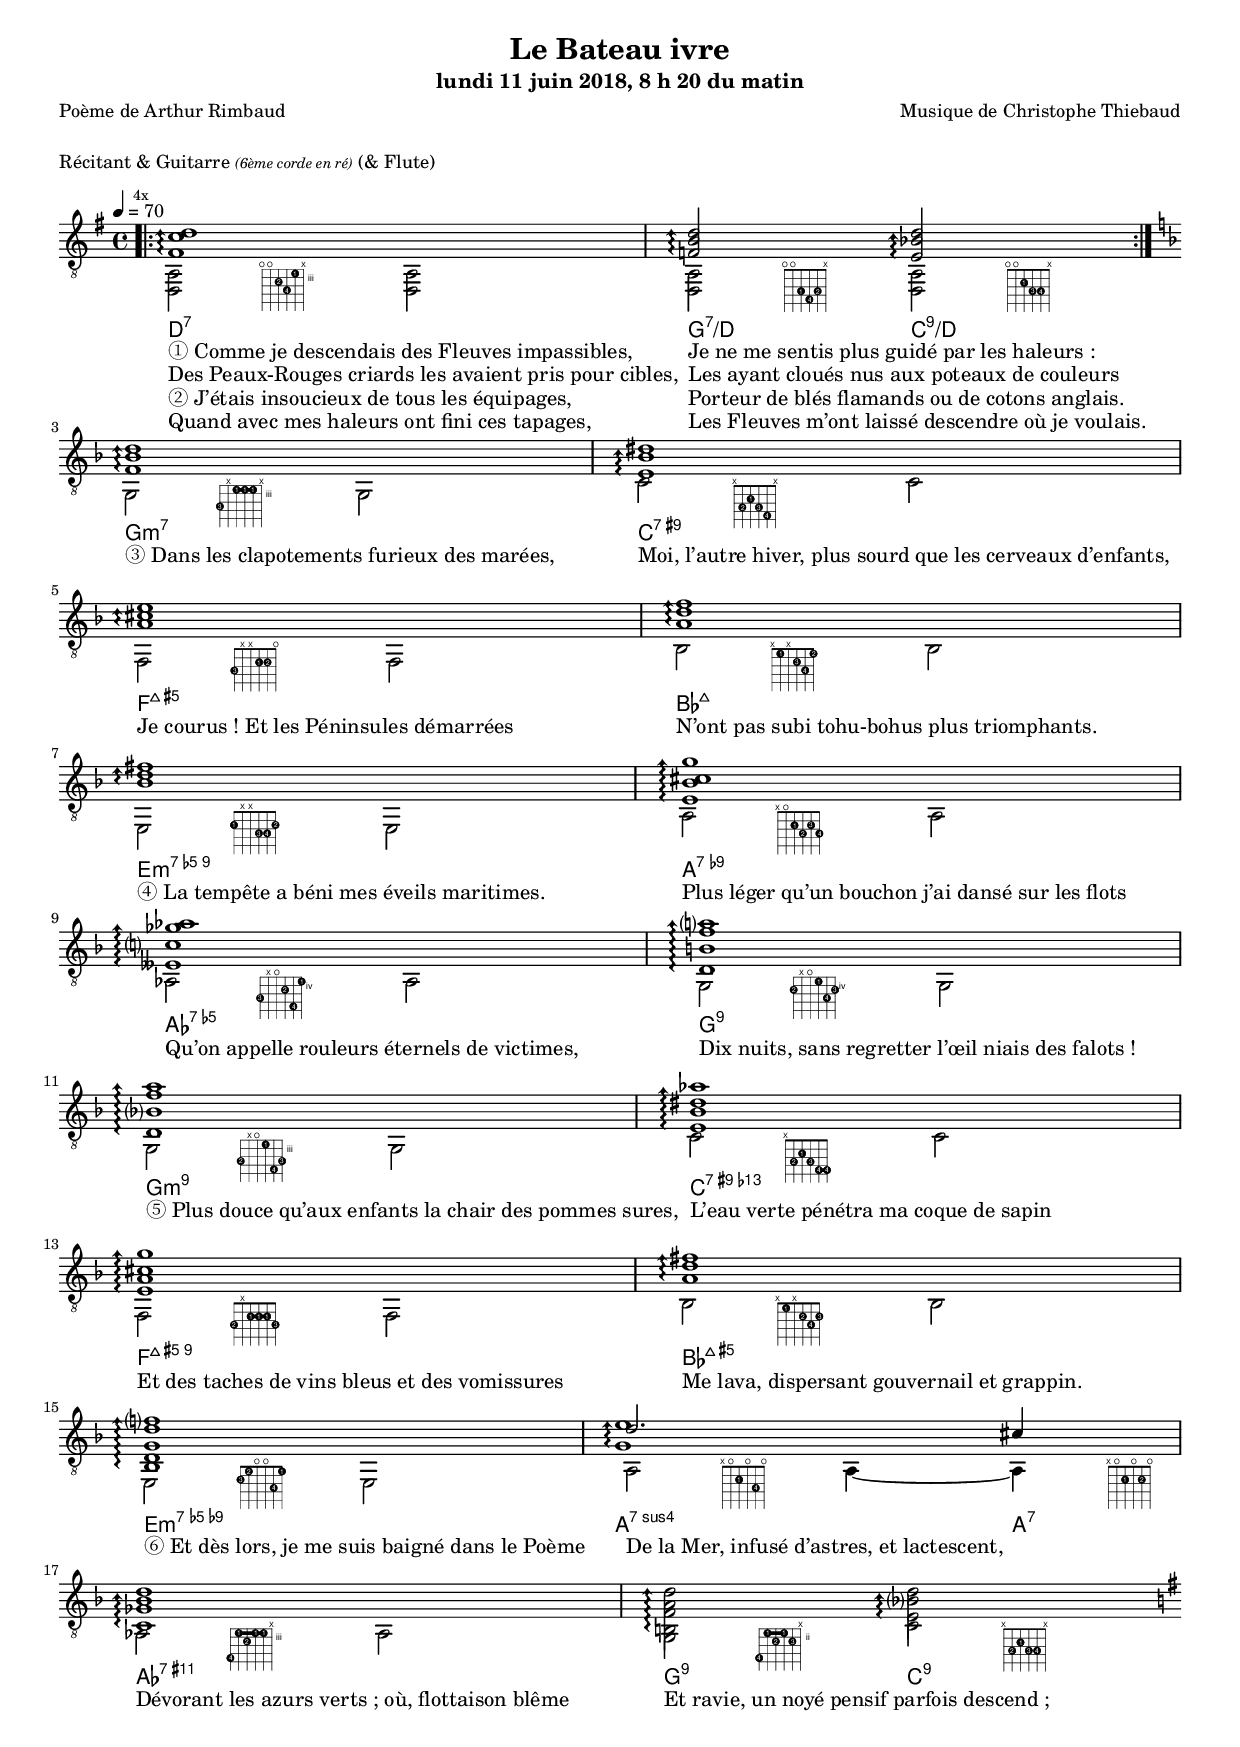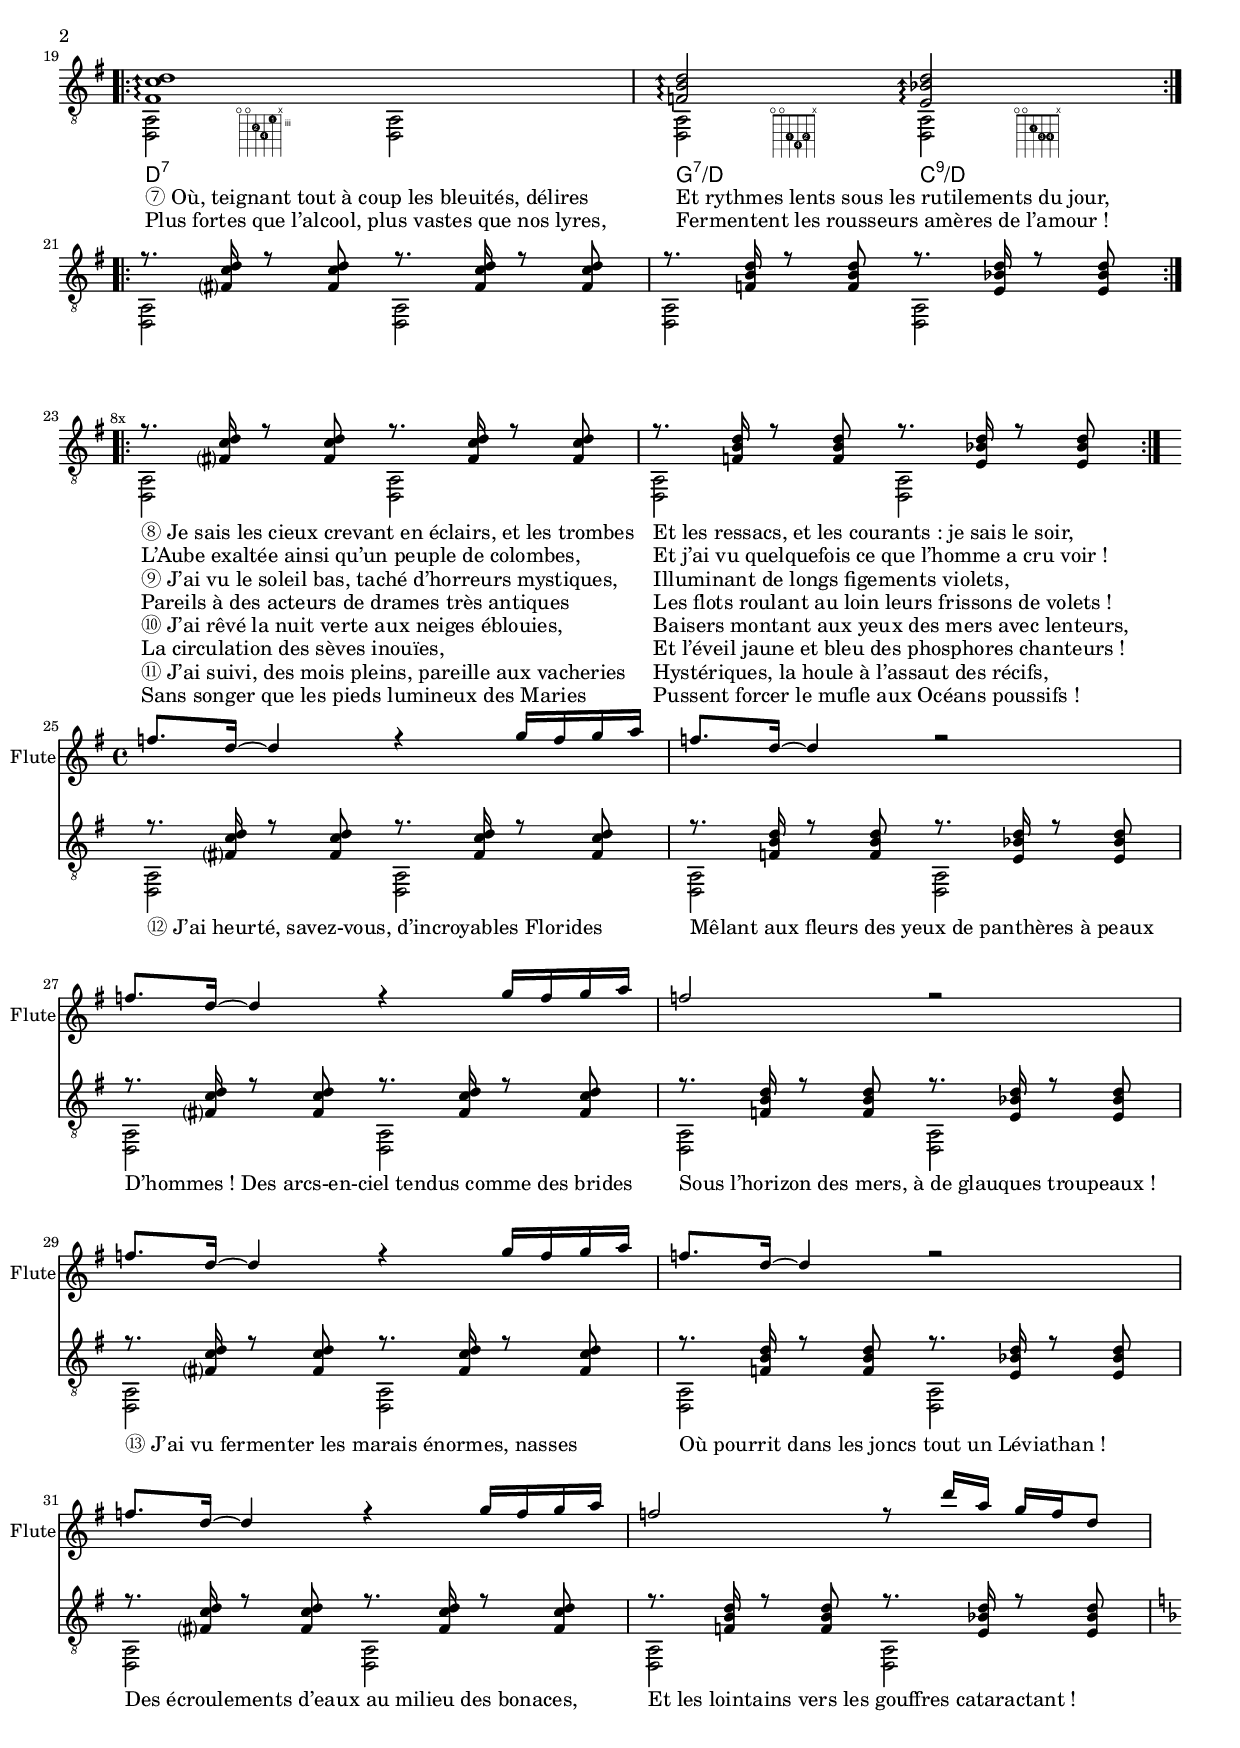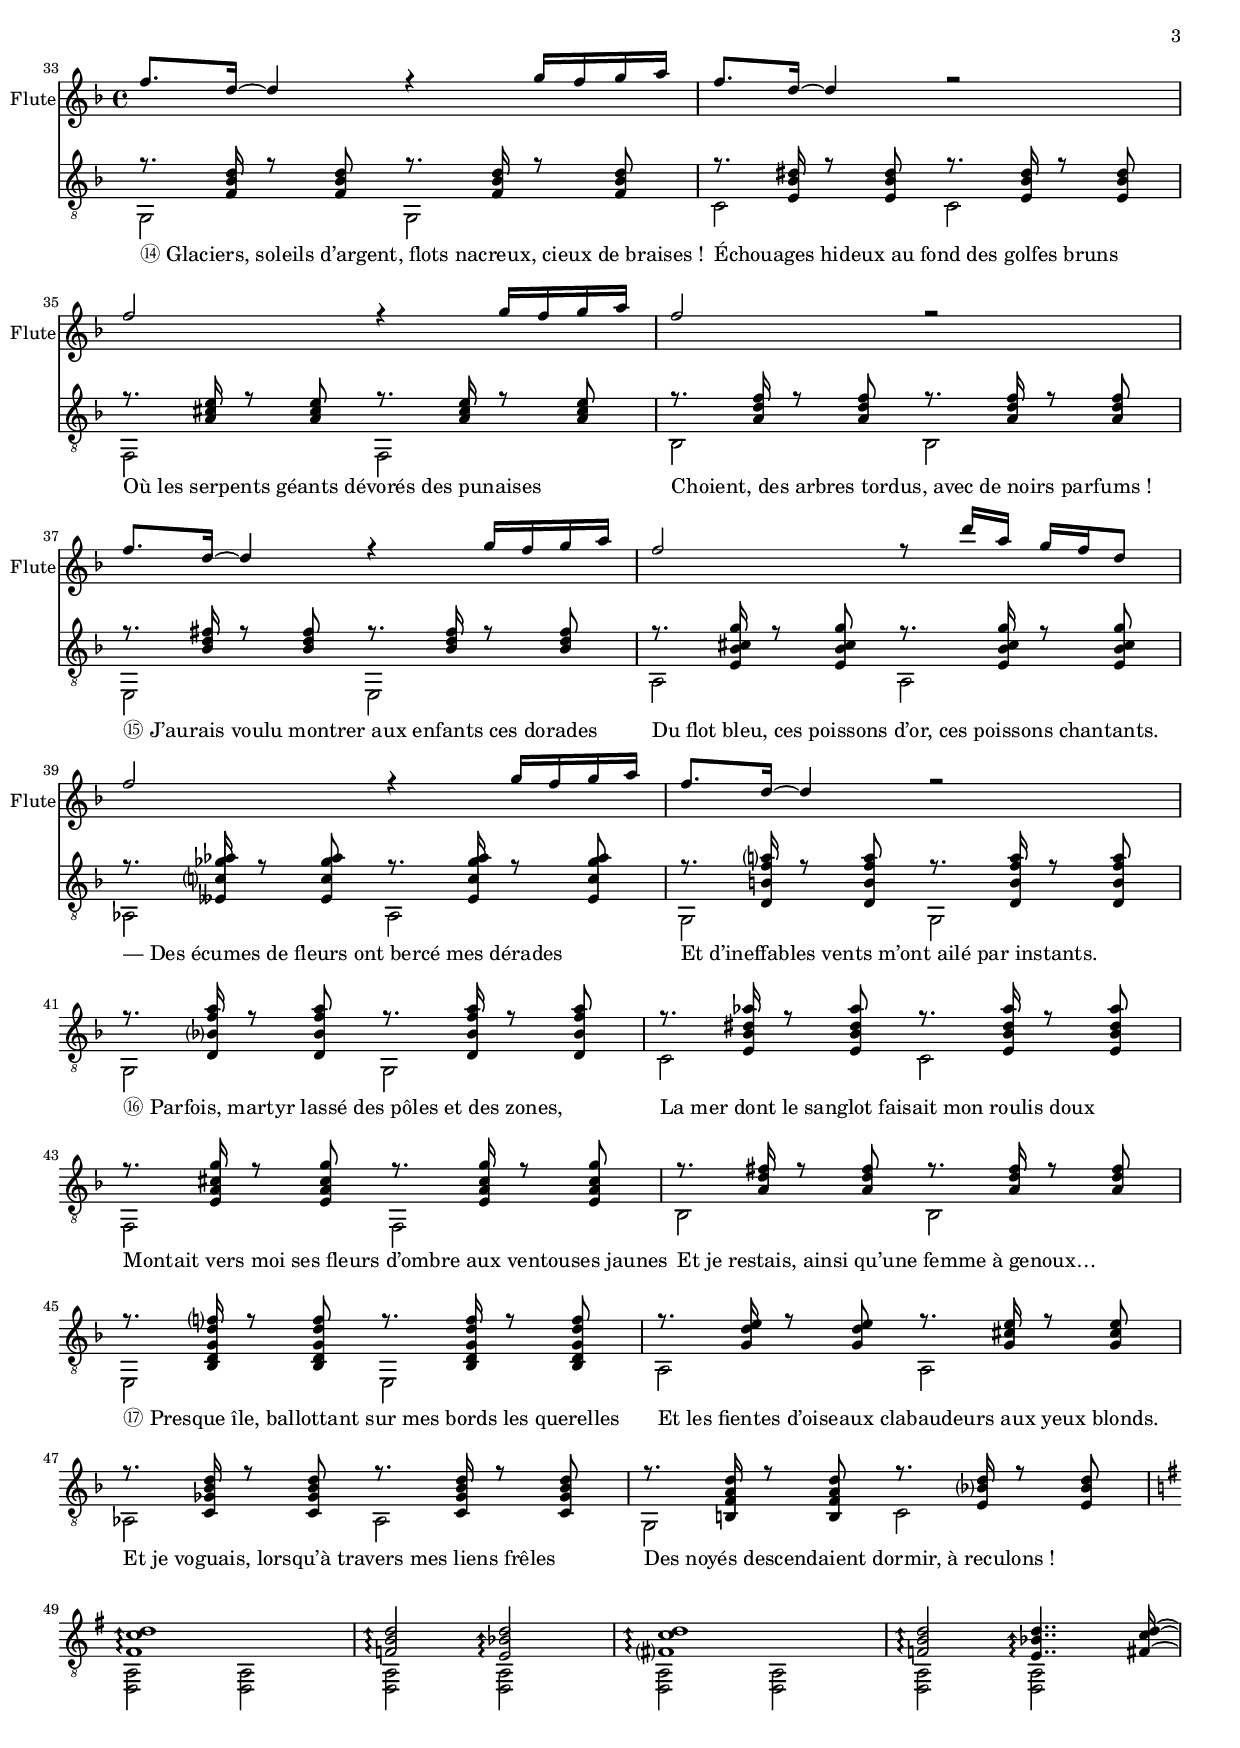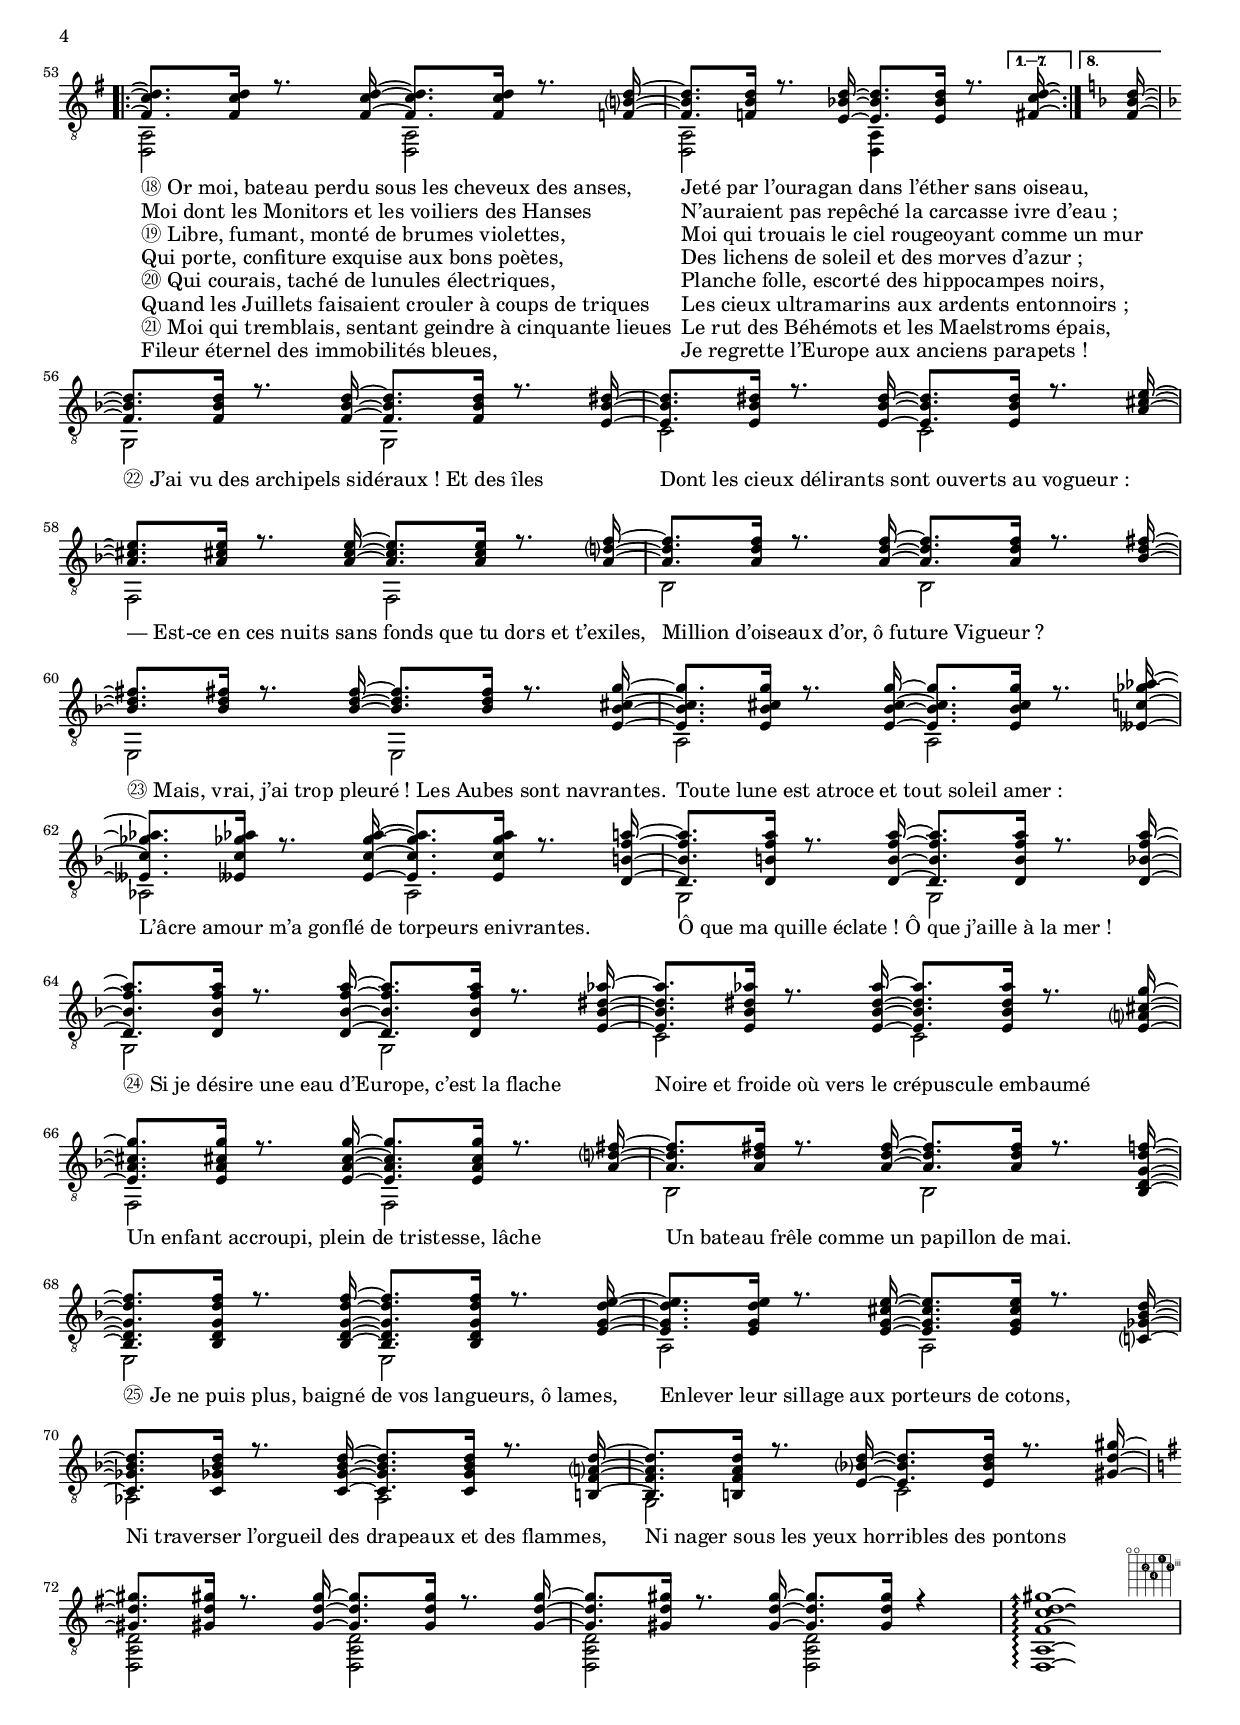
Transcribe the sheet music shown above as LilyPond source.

\version "2.22.1"

#(set-global-staff-size 16)

%{
\paper {
  page-count = #4
}
%}

textOne = \lyricmode {
  "① Comme je descendais des Fleuves impassibles, " " "
  "Je ne me sentis plus guidé par les haleurs : " " "
} textOneAndAHalf = \lyricmode {
  "Des Peaux-Rouges criards les avaient pris pour cibles, " " "
  "Les ayant cloués nus aux poteaux de couleurs " " "
} textTwo = \lyricmode {
  "② J’étais insoucieux de tous les équipages, " " "
  "Porteur de blés flamands ou de cotons anglais. " " "
} textTwoAndAHalf = \lyricmode {
  "Quand avec mes haleurs ont fini ces tapages, " " "
  "Les Fleuves m’ont laissé descendre où je voulais. " " "
}

textThreeFourFiveSix = \lyricmode {
  "③ Dans les clapotements furieux des marées, " " "
  "Moi, l’autre hiver, plus sourd que les cerveaux d’enfants,  " " "
  "Je courus ! Et les Péninsules démarrées " " "
  "N’ont pas subi tohu-bohus plus triomphants. " " "

  "④ La tempête a béni mes éveils maritimes. " " "
  "Plus léger qu’un bouchon j’ai dansé sur les flots " " "
  "Qu’on appelle rouleurs éternels de victimes, " " "
  "Dix nuits, sans regretter l’œil niais des falots ! " " "

  "⑤ Plus douce qu’aux enfants la chair des pommes sures, " " "
  "L’eau verte pénétra ma coque de sapin " " "
  "Et des taches de vins bleus et des vomissures " " "
  "Me lava, dispersant gouvernail et grappin. " " "

  "⑥ Et dès lors, je me suis baigné dans le Poème " " "
  "De la Mer, infusé d’astres, et lactescent, " " "
  "Dévorant les azurs verts ; où, flottaison blême " " "
  "Et ravie, un noyé pensif parfois descend ; " " "
}

textSeven=  \lyricmode {
  "⑦ Où, teignant tout à coup les bleuités, délires " " "
  "Et rythmes lents sous les rutilements du jour, " " "
} textSevenAndAHalf =  \lyricmode {
  "Plus fortes que l’alcool, plus vastes que nos lyres, " " "
  "Fermentent les rousseurs amères de l’amour ! " " "
}

textSilent =  \lyricmode {
  % https://www.compart.com/fr/unicode/U+00A0
  " " " "
  " " " "
}

textHeight =  \lyricmode {
  "⑧ Je sais les cieux crevant en éclairs, et les trombes " " "
  "Et les ressacs, et les courants : je sais le soir, " " "
} textHeightndAHalf = \lyricmode {
  "L’Aube exaltée ainsi qu’un peuple de colombes, " " "
  "Et j’ai vu quelquefois ce que l’homme a cru voir ! " " "
} textNine = \lyricmode {
  "⑨ J’ai vu le soleil bas, taché d’horreurs mystiques, " " "
  "Illuminant de longs figements violets, " " "
} textNineAndAHalf = \lyricmode {
  "Pareils à des acteurs de drames très antiques " " "
  "Les flots roulant au loin leurs frissons de volets ! " " "
} textTen = \lyricmode {
  "⑩ J’ai rêvé la nuit verte aux neiges éblouies, " " "
  "Baisers montant aux yeux des mers avec lenteurs, " " "
} textTenAndAHalf = \lyricmode {
  "La circulation des sèves inouïes, " " "
  "Et l’éveil jaune et bleu des phosphores chanteurs ! " " "
} textEleven = \lyricmode {
  "⑪ J’ai suivi, des mois pleins, pareille aux vacheries " " "
  "Hystériques, la houle à l’assaut des récifs, " " "
} textElevenAndAHalf = \lyricmode {
  "Sans songer que les pieds lumineux des Maries " " "
  "Pussent forcer le mufle aux Océans poussifs ! " " "
} textTwelve = \lyricmode {
  "⑫ J’ai heurté, savez-vous, d’incroyables Florides " " "
  "Mêlant aux fleurs des yeux de panthères à peaux " " "
} textTwelveAndAHalf = \lyricmode {
  "D’hommes ! Des arcs-en-ciel tendus comme des brides " " "
  "Sous l’horizon des mers, à de glauques troupeaux ! " " "
} textThirteen = \lyricmode {
  "⑬ J’ai vu fermenter les marais énormes, nasses " " "
  "Où pourrit dans les joncs tout un Léviathan ! " " "
} textThirteenAndAHalf = \lyricmode {
  "Des écroulements d’eaux au milieu des bonaces, " " "
  "Et les lointains vers les gouffres cataractant ! " " "
}

textFourteenFifteenSixteenSeventeen = \lyricmode {
  "⑭ Glaciers, soleils d’argent, flots nacreux, cieux de braises ! " " "
  "Échouages hideux au fond des golfes bruns " " "
  "Où les serpents géants dévorés des punaises " " "
  "Choient, des arbres tordus, avec de noirs parfums ! " " "

  "⑮ J’aurais voulu montrer aux enfants ces dorades " " "
  "Du flot bleu, ces poissons d’or, ces poissons chantants. " " "
  "— Des écumes de fleurs ont bercé mes dérades " " "
  "Et d’ineffables vents m’ont ailé par instants. " " "

  "⑯ Parfois, martyr lassé des pôles et des zones, " " "
  "La mer dont le sanglot faisait mon roulis doux " " "
  "Montait vers moi ses fleurs d’ombre aux ventouses jaunes " " "
  "Et je restais, ainsi qu’une femme à genoux… " " "

  "⑰ Presque île, ballottant sur mes bords les querelles " " "
  "Et les fientes d’oiseaux clabaudeurs aux yeux blonds. " " "
  "Et je voguais, lorsqu’à travers mes liens frêles " " "
  "Des noyés descendaient dormir, à reculons ! " " "
}

textEighteen = \lyricmode {
  "⑱ Or moi, bateau perdu sous les cheveux des anses, " " "
  "Jeté par l’ouragan dans l’éther sans oiseau, " " "
} textEighteenAndAHalf = \lyricmode {
  "Moi dont les Monitors et les voiliers des Hanses " " "
  "N’auraient pas repêché la carcasse ivre d’eau ; " " "
} textNineteen = \lyricmode {
  "⑲ Libre, fumant, monté de brumes violettes, " " "
  "Moi qui trouais le ciel rougeoyant comme un mur " " "
} textNineteenAndAHalf = \lyricmode {
  "Qui porte, confiture exquise aux bons poètes, " " "
  "Des lichens de soleil et des morves d’azur ; " " "
} textTwenty = \lyricmode {
  "⑳ Qui courais, taché de lunules électriques, " " "
  "Planche folle, escorté des hippocampes noirs, " " "
} textTwentyAndAHalf = \lyricmode {
  "Quand les Juillets faisaient crouler à coups de triques " " "
  "Les cieux ultramarins aux ardents entonnoirs ; " " "
} textTwentyOne = \lyricmode {
  "㉑ Moi qui tremblais, sentant geindre à cinquante lieues " " "
  "Le rut des Béhémots et les Maelstroms épais, " " "
} textTwentyOneAndAHalf = \lyricmode {
  "Fileur éternel des immobilités bleues, " " "
  "Je regrette l’Europe aux anciens parapets ! " " "
}

textTwentyTwoTwentyThreeTwentyFourTwentyFive = \lyricmode {
  "㉒ J’ai vu des archipels sidéraux ! Et des îles " " "
  "Dont les cieux délirants sont ouverts au vogueur : " " "
  "— Est-ce en ces nuits sans fonds que tu dors et t’exiles, " " "
  "Million d’oiseaux d’or, ô future Vigueur ? " " "

  "㉓ Mais, vrai, j’ai trop pleuré ! Les Aubes sont navrantes. " " "
  "Toute lune est atroce et tout soleil amer : " " "
  "L’âcre amour m’a gonflé de torpeurs enivrantes. " " "
  "Ô que ma quille éclate ! Ô que j’aille à la mer ! " " "

  "㉔ Si je désire une eau d’Europe, c’est la flache " " "
  "Noire et froide où vers le crépuscule embaumé " " "
  "Un enfant accroupi, plein de tristesse, lâche " " "
  "Un bateau frêle comme un papillon de mai. " " "

  "㉕ Je ne puis plus, baigné de vos langueurs, ô lames, " " "
  "Enlever leur sillage aux porteurs de cotons, " " "
  "Ni traverser l’orgueil des drapeaux et des flammes, " " "
  "Ni nager sous les yeux horribles des pontons " " "
}

#(define-markup-command
  (fret-diag layout props chord)
  (markup?) (
    interpret-markup layout props #{
      \markup {
        \hspace #13
        \override #'(fret-diagram-details . ((number-type . roman-lower) (finger-code . in-dot) (barre-type . straight))) {
          \fret-diagram-terse #chord
        }
      }
    #}
  )
)

reSept                      = \markup \fret-diag "o;o;4-2;5-4;3-1;x;"
solSeptReBasse              = \markup \fret-diag "o;o;3-1;4-4;3-2;x;"
doNeufReBasse               = \markup \fret-diag "o;o;2-1;3-3;3-4;x;"

solMineurSept               = \markup \fret-diag "5-3;x;3-1-(;3-1;3-1-);x;"
doSeptNeufDieze             = \markup \fret-diag "x;3-2;2-1;3-3;4-4;x;"
faQuinteAugm                = \markup \fret-diag "3-3;x;x;2-1;2-2;o;"
siSeptMaj                   = \markup \fret-diag "x;1-1;x;2-3;3-4;1-2;"
miMinSeptQuinteDimNeufDieze = \markup \fret-diag "2-1;x;x;3-3;3-4;2-2;"
laSeptNeufBemol             = \markup \fret-diag "x;o;2-1;3-2;2-3;3-4;"
laBemolSeptQuinteDim        = \markup \fret-diag "6-3;x;o;5-2;7-4;4-1;"
solSept                     = \markup \fret-diag "5-2;x;o;4-1;6-4;5-3;"

solMinNeuf                  = \markup \fret-diag "5-2;x;o;3-1;6-4-);5-3;"
doSeptNeufDiezeQuinteAugm   = \markup \fret-diag "x;3-2;2-1;3-3;4-4-(;4-4-);"
faQuinteAugmBis             = \markup \fret-diag "3-2;x;2-1-(;2-1;2-1-);3-3;"
siSeptMajQuinteAugm         = \markup \fret-diag "x;1-1;x;2-2;3-4;2-3;"
miMinSeptQuinteDimNeufBemol = \markup \fret-diag "2-3;1-2;o;o;3-4;1-1;"
laSeptSusQuatre             = \markup \fret-diag "x;o;2-1;o;3-4;o;"
laSept                      = \markup \fret-diag "x;o;2-1;o;2-2;o;"
laBemolNeufOnze             = \markup \fret-diag "6-4;3-1-(;4-2;3-1;3-1-);x;"
solNeuf                     = \markup \fret-diag "5-4;2-1-(;3-2;2-1-);3-3;x;"
doNeuf                      = \markup \fret-diag "x;3-2;2-1;3-3;3-4;x;"

reSeptOnzeDieze             = \markup \fret-diag "o;o;4-2;5-4;3-1;4-3;"

%% http://lsr.di.unimi.it/LSR/Item?id=465

rhythmTemplate =
#(define-scheme-function (parser location pattern) (ly:music?)
   (define-music-function (parser location chord) (ly:music?)
     (make-relative (chord) chord
                    (map-some-music
                     (lambda (m)
                       (and (music-is-of-type? m 'skip-event)
                            (let ((dur (ly:music-property m 'duration))
                                  (art (ly:music-property m 'articulations))
                                  (res (ly:music-deep-copy chord)))
                              ;; transfer duration of skip to all elements with duration
                              (for-some-music
                               (lambda (c)
                                 (and (ly:duration? (ly:music-property c 'duration))
                                      (begin
                                       (set! (ly:music-property c 'duration) dur)
                                       #t)))
                               res)
                              ;; transfer articulations of skip to all relevant targets
                              (for-some-music
                               (lambda (c)
                                 (let ((prop
                                        (cond ((music-is-of-type? c 'event-chord) 'elements)
                                              ((music-is-of-type? c 'rhythmic-event) 'articulations)
                                              (else #f))))
                                   (and prop
                                        (begin
                                         (set! (ly:music-property c prop)
                                               (append (ly:music-property c prop)
                                                       art))
                                         #t))))
                               res)
                              res)))
                     (ly:music-deep-copy pattern)))))

%%%%%%%%%%%%%%%%%%%%%%%

strumOne     = \rhythmTemplate     { r8.     s16 r8   s8       r8. s16 r8  s8 }
strumOneHalf = \rhythmTemplate     { r8.     s16 r8   s8       }
strumTwoInit = \rhythmTemplate     { s8.     s16 r8.      s16~ s8. s16 r8. }
strumTwo     = \rhythmTemplate {s16~ s8.     s16 r8.      s16~ s8. s16 r8. }
strumTwoHalf = \rhythmTemplate {s16~ s8.     s16 r8.      }
strumTwoEnd  = \rhythmTemplate {s16~ s8.     s16 r8.      s16~ s8. s16 r4     }

% couplet

coupletBasse = {
  \voiceTwo
  <d a>2-\reSept         <d a>                |
  <d a>- \solSeptReBasse <d a>-\doNeufReBasse |
}

coupletBasseSimple = {
  \voiceTwo
  <d a>2 <d a> |
  <d a>  <d a> |
}

couplet = {
  \voiceOne
  \arpeggioArrowUp
  <fis' c'' d''>1\arpeggio                         |
  <f'   b'  d''>2\arpeggio <e' bes' d''>2\arpeggio |
}

coupletStrum = {
  \voiceOne
  \strumOne     { <fis' c'' d''> }                                 |
  \strumOneHalf { <f'   b'  d''> } \strumOneHalf { <e' bes' d''> } |
}

% refrain

refrain = {
  \voiceOne
  <f'     bes'  d''           >1 \arpeggio |
  <e'     bes'  dis''         >  \arpeggio |
  <a'     cis'' e''           >  \arpeggio |
  <a'     d''   f''           >  \arpeggio |
  <bes'   d''   fis''         >  \arpeggio |
  <e'     bes'  cis'' g''     >  \arpeggio |
  <eeses' c''   ges'' aes''   >  \arpeggio |
  <d'     b'    f''   a''     >  \arpeggio |
%              
  <d'     bes'  f''   a''     >  \arpeggio |
  <e'     bes'  dis'' aes''   >  \arpeggio |
  <e'     a'    cis'' g''     >  \arpeggio |
  <a'     d''   fis''         >  \arpeggio |
  <bes    d'    g'    d'' f'' >  \arpeggio |
  <<              
    {              
      \voiceTwo              
      <g' e''>1 \arpeggio |
    }              
    \new Voice {              
      \voiceOne              
      d''2. cis''4        |
    }              
  >>              
  <c' ges' bes' d'' >1 \arpeggio                          |
  <b  f'   a'   d'' >2 \arpeggio <e' bes' d'' >2\arpeggio |
}

refrainStrum =  {
  \voiceOne
  \strumOne     { <f'     bes'  d''           > }                                  |
  \strumOne     { <e'     bes'  dis''         > }                                  |
  \strumOne     { <a'     cis'' e''           > }                                  |
  \strumOne     { <a'     d''   f''           > }                                  |
  \strumOne     { <bes'   d''   fis''         > }                                  |
  \strumOne     { <e'     bes'  cis'' g''     > }                                  |
  \strumOne     { <eeses' c''   ges'' aes''   > }                                  |
  \strumOne     { <d'     b'    f'' a''       > }                                  |
%
  \strumOne     { <d'     bes'  f''   a''     > }                                  |
  \strumOne     { <e'     bes'  dis'' aes''   > }                                  |
  \strumOne     { <e'     a'    cis'' g''     > }                                  |
  \strumOne     { <a'     d''   fis''         > }                                  |
  \strumOne     { <bes    d'    g'    d'' f'' > }                                  |
  \strumOneHalf { <g'     d''   e''           > } \strumOneHalf {<g' cis'' e''> }  |
  \strumOne     { <c'     ges'  bes' d''      > }                                  |
  \strumOneHalf { <b      f'    a'   d''      > } \strumOneHalf {<e' bes' d'' > }  |
}

% refrain
refrainStrunBis =  {
  \voiceOne
  \strumTwoInit { <f'     bes'  d''           >}
  \strumTwo     { <e'     bes'  dis''         >}
  \strumTwo     { <a'     cis'' e''           >}
  \strumTwo     { <a'     d''   f''           >}
  \strumTwo     { <bes'   d''   fis''         >}
  \strumTwo     { <e'     bes'  cis'' g''     >}
  \strumTwo     { <eeses' c''   ges'' aes''   >}
  \strumTwo     { <d'     b'    f''   a''     >}
%
  \strumTwo     { <d'     bes'  f''   a''     >}
  \strumTwo     { <e'     bes'  dis'' aes''   >}
  \strumTwo     { <e'     a'    cis'' g''     >}
  \strumTwo     { <a'     d''   fis''         >}
  \strumTwo     { <bes    d'    g'    d'' f'' >}
  \strumTwoHalf { <e'     g'    d''   e''     >} \strumTwoHalf { <e' g' cis'' e'' >}
  \strumTwo     { <c'     ges'  bes'  d''     >}
  \strumTwoHalf { <b      f'    a'    d''     >} \strumTwoHalf { <e'    bes'  d'' >}
} 

refrainBasse =  {
  \voiceTwo
  g2-  \solMineurSept               g              |
  c'-  \doSeptNeufDieze             c'             |
  f-   \faQuinteAugm                f              |
  bes- \siSeptMaj                   bes            |
  e-   \miMinSeptQuinteDimNeufDieze e              |
  a-   \laSeptNeufBemol             a              |
  aes- \laBemolSeptQuinteDim        aes            |
  g-   \solSept                     g              |
%
  g-   \solMinNeuf                  g              |
  c'-  \doSeptNeufDiezeQuinteAugm   c'             |
  f-   \faQuinteAugmBis             f              |
  bes- \siSeptMajQuinteAugm         bes            |
  e-   \miMinSeptQuinteDimNeufBemol e              |
  a2-  \laSeptSusQuatre             a4~ a4-\laSept |
  aes2-\laBemolNeufOnze             aes            |
  g-   \solNeuf                     c'-\doNeuf     |
}

refrainBasseSimple = {
  \voiceTwo
  g2  g    |
  c'  c'   |
  f   f    |
  bes bes  |
  e   e    |
  a   a    |
  as  as   |
  g   g    |
%
  g   g    |
  c'  c'   |
  f   f    |
  bes bes  |
  e   e    |
  a   a    |
  as  as   |
  g   c'   |
}

% coda

codaBasse = {
  \repeat unfold 4 <d a d'>2
}

codaStrumBis = {
  \arpeggioArrowUp
  \strumTwo    { <gis' d'' gis''> } 
  \strumTwoEnd { <gis' d'' gis''> } 
  <d a fis' c'' d'' gis''>1-\reSeptOnzeDieze
  \arpeggio
  \laissezVibrer
}

%%%%%%%%%%%%%%%%%%%%%%%%%%%%%%%%%%%%%%%%%%%%%%

\header {
  title = "Le Bateau ivre"
  subtitle = \markup { \abs-fontsize #10 "lundi 11 juin 2018, 8 h 20 du matin"}
  poet = "Poème de Arthur Rimbaud"
  composer = "Musique de Christophe Thiebaud"
}

\markup {
  \vspace #1
}

\markup { "Récitant & Guitarre" { \abs-fontsize #7 \italic "(6ème corde en ré)" } "(& Flute)" }

\score {

  \new Staff = "main" \transpose c' c {

    \set Staff.midiInstrument = "acoustic guitar (nylon)"
    \set Voice.midiInstrument = "acoustic guitar (nylon)"
    \set ChordNames.midiInstrument = "acoustic guitar (nylon)"

    \tempo 4 = 70

    % { part I
    <<
      % {
      \new ChordNames {
        \chordmode {
          d1:7                  |
          g2:7/d        c:9/d   |

          g1:m7                 |
          c:7.9+                |
          f:7+.5+               |
          bes:7+                |
          e:m7.5-.9             |
          a:7.9-                |
          aes:7.5-              |
          g:7.9                 |

          g:m7.9                |
          c:7.9+.13-            |
          f:7+.5+.9             |
          bes:7+.5+             |
          e:m7.5-.9-            |
          a2.:7sus4     a4:7    |
          aes1:7.9.11+          |
          g2:9          c:9     |

          d1:7                  |
          g2:7/d        c:9/d   |
        }
      }
      %}
      \new Voice = "basseI" {
        \set midiInstrument = "acoustic bass"
        \voiceTwo

        \key g \major
        \bar ".|:"
        \mark \markup {\tiny  "4x"}
        \repeat volta 4 \coupletBasse
        \break

        \key d \minor
        \refrainBasse
        \break

        \key g \major
        \bar ".|:"
        \repeat volta 2 \coupletBasse
        \break
      }
      \new Voice = "accordsI" {
        \set midiInstrument = "acoustic guitar (nylon)"
        \voiceOne

        \repeat volta 4 \couplet
        \refrain
        \repeat volta 2 \couplet
      }
      \new Lyrics \lyricsto "basseI" {
        <<
          \textOne
          \new Lyrics {
            \set associatedVoice = "basseI"
            \textOneAndAHalf
          }
          \new Lyrics {
            \set associatedVoice = "basseI"
            \textTwo
          }
          \new Lyrics {
            \set associatedVoice = "basseI"
            \textTwoAndAHalf
          }
        >>
        \textThreeFourFiveSix
        <<
          \textSeven

          \new Lyrics {
            \set associatedVoice = "basseI"
            \textSevenAndAHalf
          }
        >>
      }
    >>
    % end of part I
    %}

    % { part II
    <<
      \new Voice = "basseII" {
        \set midiInstrument = "acoustic bass"
        \voiceTwo
        \bar ":|.|:"
        \repeat volta 2 \coupletBasseSimple
        \break

        \bar ":|.|:"
        \mark \markup { \tiny  "8x"}
        \repeat volta 8 \coupletBasseSimple
        \break
        <<
          \new Staff \with {
            instrumentName = "Flute"
            shortInstrumentName = "Flute"
            alignAboveContext = #"main"
          } \relative d''' {
            \new Voice {
              \set midiInstrument = "flute"
              \voiceOne
              \key g \major
              \clef treble
              f8. d16~ d4  r4        g16 f g a |
              f8. d16~ d4  r2                  |
              f8. d16~ d4  r4        g16 f g a |
              f2           r2                  |
              f8. d16~ d4  r4        g16 f g a |
              f8. d16~ d4  r2                  |
              f8. d16~ d4  r4        g16 f g a |
              f2           r8 d'16 a g   f d8  |
            }
          }
          \repeat unfold 4 \coupletBasseSimple
          \break
        >> 
        <<
          \new Staff \with {
            instrumentName = "Flute"
            shortInstrumentName = "Flute"
            alignAboveContext = #"main"
          } \relative d''' {
            \new Voice {
              \set midiInstrument = "flute"
              \voiceOne
              \key d \minor
              \clef treble
              f8. d16~ d4  r4        g16 f g a |
              f8. d16~ d4  r2                  |
              f2           r4        g16 f g a |
              f2           r2                  |
              f8. d16~ d4  r4        g16 f g a |
              f2           r8 d'16 a g   f d8  |
              f2           r4        g16 f g a |
              f8. d16~ d4  r2                  |
            }
          }
          \key d \minor
          \refrainBasseSimple
        >>

      }
      \new Voice = "accordsII" {
        \set midiInstrument = "acoustic guitar (nylon)"
        \voiceOne
        \repeat volta 2 \coupletStrum
        \repeat volta 8 \coupletStrum
        \repeat unfold 4 \coupletStrum
        \refrainStrum
      }
      \new Lyrics \lyricsto "basseII" {
        \textSilent
        <<
          \textHeight

          \new Lyrics {
            \set associatedVoice = "basseII"
            \textHeightndAHalf
          }
          \new Lyrics {
            \set associatedVoice = "basseII"
            \textNine
          }
          \new Lyrics {
            \set associatedVoice = "basseII"
            \textNineAndAHalf
          }
          \new Lyrics {
            \set associatedVoice = "basseII"
            \textTen
          }
          \new Lyrics {
            \set associatedVoice = "basseII"
            \textTenAndAHalf
          }
          \new Lyrics {
            \set associatedVoice = "basseII"
            \textEleven
          }
          \new Lyrics {
            \set associatedVoice = "basseII"
            \textElevenAndAHalf
          }
        >>
        \textTwelve
        \textTwelveAndAHalf
        \textThirteen
        \textThirteenAndAHalf
        \textFourteenFifteenSixteenSeventeen
      }
    >>
    % end of part II
    %}
    % { part III
    <<
      \new Voice = "basseIII" {
        \set midiInstrument = "acoustic bass"
        \voiceTwo
        \break
        \key g \major
        \coupletBasseSimple
        \coupletBasseSimple
        \break

        \repeat volta 8 {<d a>2 <d a> | <d a> <d a>4 \hideNotes r8. \unHideNotes }
        \alternative {
          { \hideNotes r16 \unHideNotes }
          { \hideNotes r16 \unHideNotes }
        }
        \break

        \key d \minor
        \refrainBasseSimple
        \break

        \key g \major
        \codaBasse
      }
      \new Voice = "accordsIII" {
        \set midiInstrument = "acoustic guitar (nylon)"
        \voiceOne
        \couplet
        {
          \voiceOne
          <fis' c'' d''>1 \arpeggio
          |
          <f' b' d''>2 \arpeggio
          <e' bes' d''>4.. \arpeggio
          <fis' c''  d''>16~
          |
        }
        \repeat volta 8 {
          {
            \voiceOne
            \strumTwoInit {<fis' c''  d''>}
            \strumTwoHalf {<f'   b'   d''>}   
            \strumTwoHalf {<e'   bes' d''>} 
          }
        }
        \alternative {
          {
            \partial 16 <fis' c''  d''>16\laissezVibrer
          }
          {
            \key d \minor
            \partial 16 <f' bes' d''>16~
          }
        }
        \break
        \refrainStrunBis
        \codaStrumBis
      }
      \new Lyrics \lyricsto "basseIII" {
        \textSilent
        \textSilent
        <<
          \textEighteen

          \new Lyrics {
            \set associatedVoice = "basseIII"
            \textEighteenAndAHalf
          }
          \new Lyrics {
            \set associatedVoice = "basseIII"
            \textNineteen
          }
          \new Lyrics {
            \set associatedVoice = "basseIII"
            \textNineteenAndAHalf
          }
          \new Lyrics {
            \set associatedVoice = "basseIII"
            \textTwenty
          }
          \new Lyrics {
            \set associatedVoice = "basseIII"
            \textTwentyAndAHalf
          }
          \new Lyrics {
            \set associatedVoice = "basseIII"
            \textTwentyOne
          }
          \new Lyrics {
            \set associatedVoice = "basseIII"
            \textTwentyOneAndAHalf
          }
        >>
        \textTwentyTwoTwentyThreeTwentyFourTwentyFive
      }

    >>
    % end of part III
    %}

  }


  \layout {
    \clef "treble_8"
    \time 4/4
    indent = #0
    \override LyricText.self-alignment-X = #LEFT
    \accidentalStyle modern-voice-cautionary
    % \override Lyrics.LyricText.font-size = #-1
  }

  \midi {
    \tempo 4 = 70
    \context {
      \Staff
      \remove "Staff_performer"
    }
    \context {
      \Voice
      \consists "Staff_performer"
    }
  }
}

